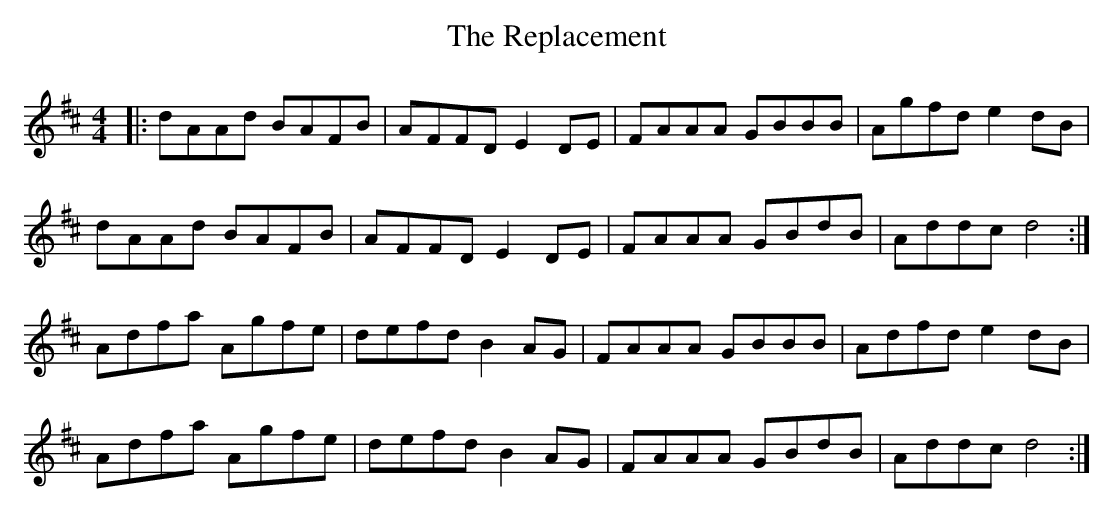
X:1
T: The Replacement
M: 4/4
L: 1/8
K: Dmaj
|:dAAd BAFB|AFFD E2DE|FAAA GBBB|Agfd e2dB|
dAAd BAFB|AFFD E2DE|FAAA GBdB|Addc d4:|
Adfa Agfe|defd B2AG|FAAA GBBB|Adfd e2dB|
Adfa Agfe|defd B2AG|FAAA GBdB|Addc d4:|
